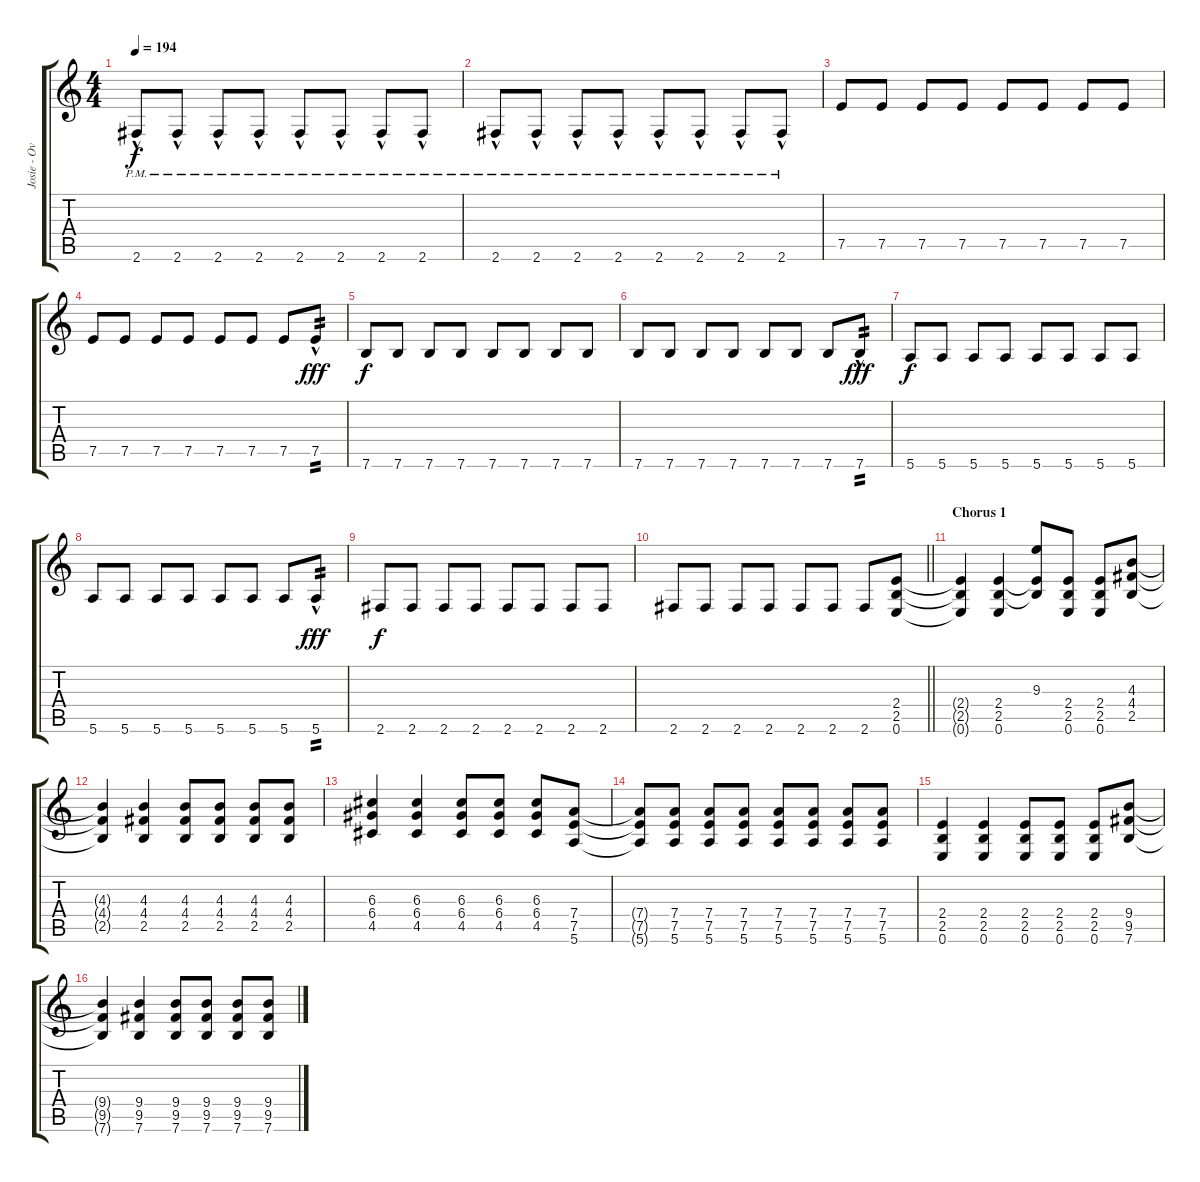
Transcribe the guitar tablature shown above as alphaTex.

\track ("Josie - Overdub Guitar" "Josie - Ov") {instrument overdrivenguitar}
\staff {score tabs}
\tuning (E4 B3 G3 D3 A2 E2) {hide}
\ts (4 4)
\tempo 194
\clef g2
\ks c
2.6{hac pm}.8{dy f} 2.6{hac pm}.8 2.6{hac pm}.8 2.6{hac pm}.8 2.6{hac pm}.8 2.6{hac pm}.8 2.6{hac pm}.8 2.6{hac pm}.8 |
2.6{hac pm}.8 2.6{hac pm}.8 2.6{hac pm}.8 2.6{hac pm}.8 2.6{hac pm}.8 2.6{hac pm}.8 2.6{hac pm}.8 2.6{hac pm}.8 |
7.5.8 7.5.8 7.5.8 7.5.8 7.5.8 7.5.8 7.5.8 7.5.8 |
7.5.8 7.5.8 7.5.8 7.5.8 7.5.8 7.5.8 7.5.8 7.5{hac}.8{tp 2 dy fff} |
7.6.8{dy f} 7.6.8 7.6.8 7.6.8 7.6.8 7.6.8 7.6.8 7.6.8 |
7.6.8 7.6.8 7.6.8 7.6.8 7.6.8 7.6.8 7.6.8 7.6{hac}.8{tp 2 dy fff} |
5.6.8{dy f} 5.6.8 5.6.8 5.6.8 5.6.8 5.6.8 5.6.8 5.6.8 |
5.6.8 5.6.8 5.6.8 5.6.8 5.6.8 5.6.8 5.6.8 5.6{hac}.8{tp 2 dy fff} |
2.6.8{dy f} 2.6.8 2.6.8 2.6.8 2.6.8 2.6.8 2.6.8 2.6.8 |
\barLineRight lightlight
2.6.8 2.6.8 2.6.8 2.6.8 2.6.8 2.6.8 2.6.8 (2.4 2.5 0.6).8{instrument overdrivenguitar} |
\section ("" "Chorus 1")
(2.4{t} 2.5{t} 0.6{t}).4 (2.4 2.5 0.6).4 (9.3 2.4{t} 2.5{t}).8 (2.4 2.5 0.6).8 (2.4 2.5 0.6).8 (4.3 4.4 2.5).8 |
(4.3{t} 4.4{t} 2.5{t}).4 (4.3 4.4 2.5).4 (4.3 4.4 2.5).8 (4.3 4.4 2.5).8 (4.3 4.4 2.5).8 (4.3 4.4 2.5).8 |
(6.3 6.4 4.5).4 (6.3 6.4 4.5).4 (6.3 6.4 4.5).8 (6.3 6.4 4.5).8 (6.3 6.4 4.5).8 (7.4 7.5 5.6).8 |
(7.4{t} 7.5{t} 5.6{t}).8 (7.4 7.5 5.6).8 (7.4 7.5 5.6).8 (7.4 7.5 5.6).8 (7.4 7.5 5.6).8 (7.4 7.5 5.6).8 (7.4 7.5 5.6).8 (7.4 7.5 5.6).8 |
(2.4 2.5 0.6).4 (2.4 2.5 0.6).4 (2.4 2.5 0.6).8 (2.4 2.5 0.6).8 (2.4 2.5 0.6).8 (9.4 9.5 7.6).8 |
(9.4{t} 9.5{t} 7.6{t}).4 (9.4 9.5 7.6).4 (9.4 9.5 7.6).8 (9.4 9.5 7.6).8 (9.4 9.5 7.6).8 (9.4 9.5 7.6).8
